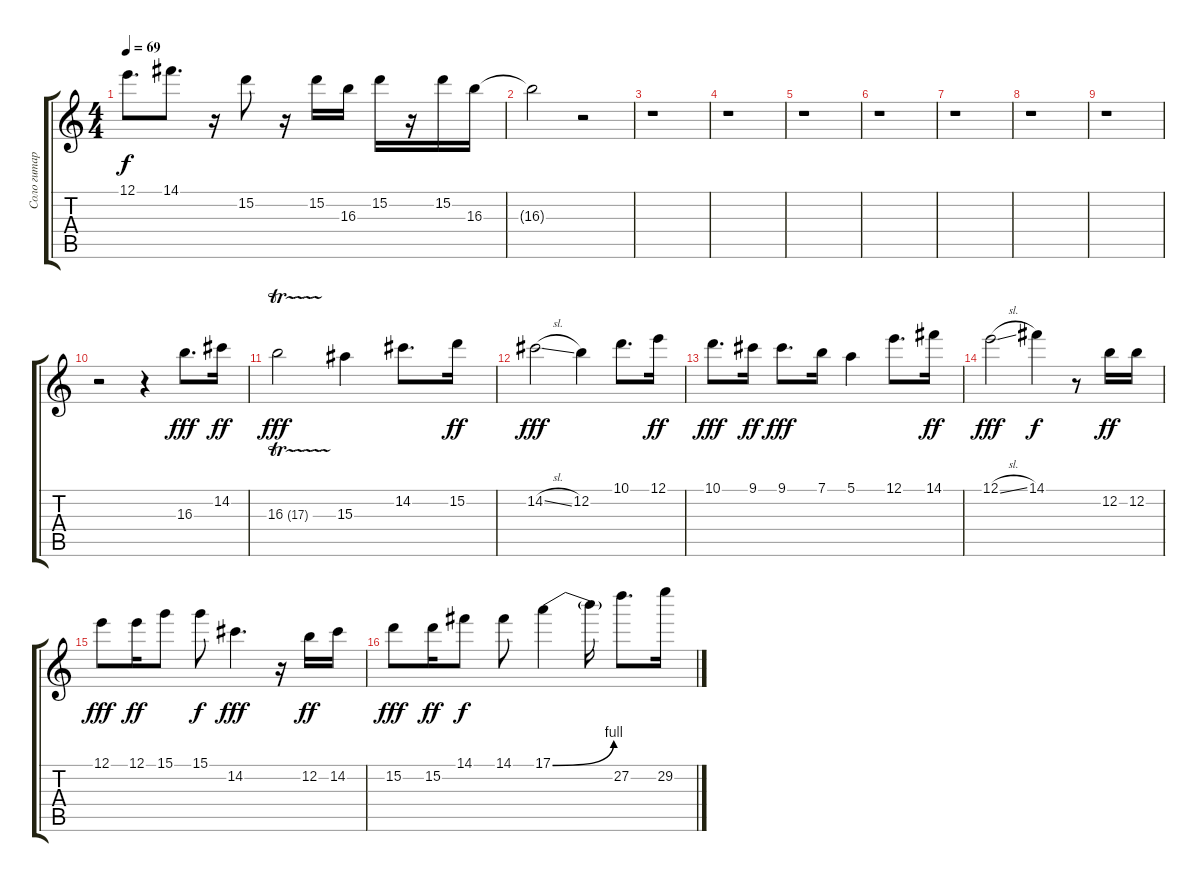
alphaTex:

\track ("Соло гитара" "Соло гитар") {instrument overdrivenguitar}
\staff {score tabs}
\tuning (E4 B3 G3 D3 A2 E2) {hide}
\ts (4 4)
\tempo 69
\clef g2
\ks c
12.1.8{d dy f} 14.1.8{d} r.16 15.2.8 r.16 15.2.16 16.3.16 15.2.16 r.16 15.2.16 16.3.16 |
16.3{t}.2 r.2 |
r.1 |
r.1 |
r.1 |
r.1 |
r.1 |
r.1 |
r.1 |
r.2{volume 15} r.4 16.3.8{d dy fff} 14.2.16{dy ff} |
16.3{tr (17 32)}.2{dy fff} 15.3.4 14.2.8{d} 15.2.16{dy ff} |
14.2{sl}.2{dy fff} 12.2.4 10.1.8{d} 12.1.16{dy ff} |
10.1.8{d dy fff} 9.1.16{dy ff} 9.1.8{d dy fff} 7.1.16 5.1.4 12.1.8{d} 14.1.16{dy ff} |
12.1{sl}.2{dy fff} 14.1.4{dy f} r.8 12.2.16{dy ff} 12.2.16 |
12.1.8{dy fff} 12.1.16{dy ff} 15.1.8 15.1.8{dy f} 14.2.4{d dy fff} r.16 12.2.16{dy ff} 14.2.16 |
15.2.8{dy fff} 15.2.16{dy ff} 14.1.8{dy f} 14.1.8 17.1{be (bend 0 0 60 4)}.4 17.1{t}.16 27.2.8{d} 29.2.16
